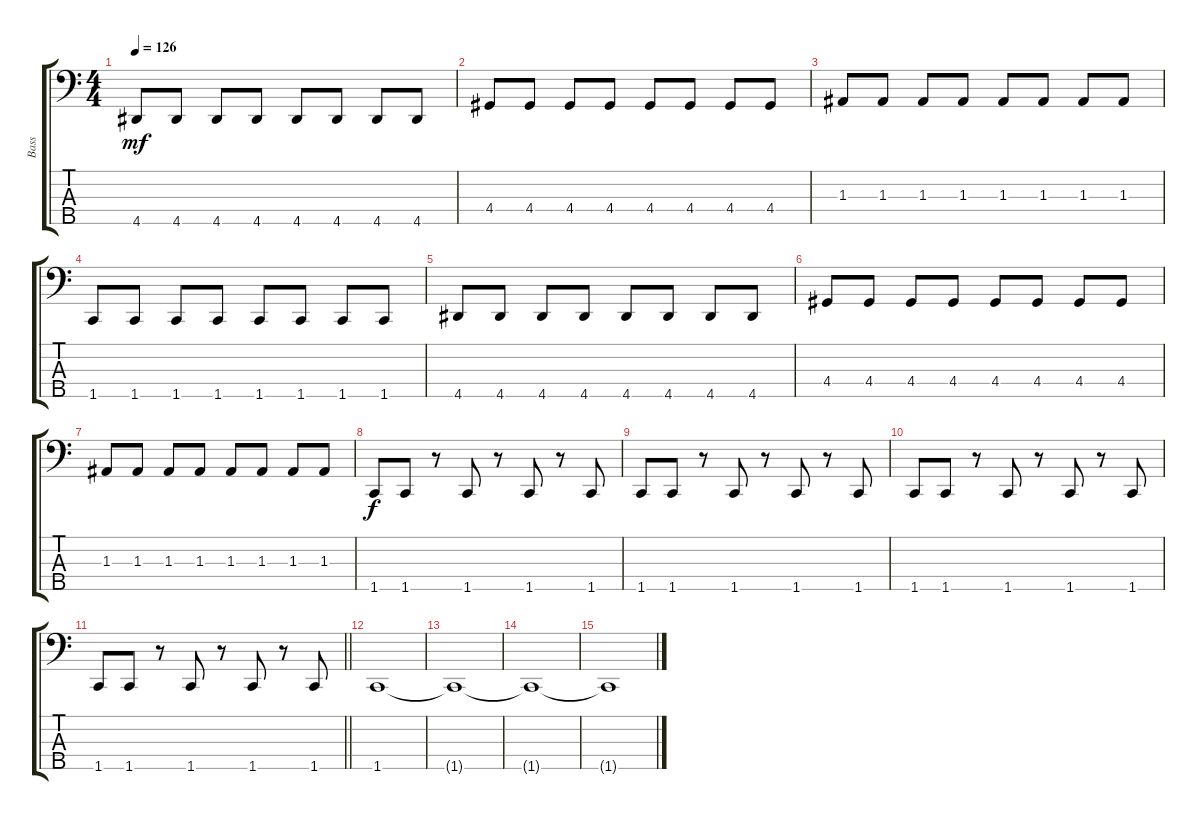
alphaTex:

\track ("Bass" "Bass") {instrument electricbassfinger}
\staff {score tabs}
\tuning (G2 D2 A1 E1 B0) {hide}
\ts (4 4)
\tempo 126
\clef f4
\ks c
4.5.8{dy mf} 4.5.8 4.5.8 4.5.8 4.5.8 4.5.8 4.5.8 4.5.8 |
4.4.8 4.4.8 4.4.8 4.4.8 4.4.8 4.4.8 4.4.8 4.4.8 |
1.3.8 1.3.8 1.3.8 1.3.8 1.3.8 1.3.8 1.3.8 1.3.8 |
1.5.8 1.5.8 1.5.8 1.5.8 1.5.8 1.5.8 1.5.8 1.5.8 |
4.5.8 4.5.8 4.5.8 4.5.8 4.5.8 4.5.8 4.5.8 4.5.8 |
4.4.8 4.4.8 4.4.8 4.4.8 4.4.8 4.4.8 4.4.8 4.4.8 |
1.3.8 1.3.8 1.3.8 1.3.8 1.3.8 1.3.8 1.3.8 1.3.8 |
1.5.8{dy f} 1.5.8 r.8 1.5.8 r.8 1.5.8 r.8 1.5.8 |
1.5.8 1.5.8 r.8 1.5.8 r.8 1.5.8 r.8 1.5.8 |
1.5.8 1.5.8 r.8 1.5.8 r.8 1.5.8 r.8 1.5.8 |
\barLineRight lightlight
1.5.8 1.5.8 r.8 1.5.8 r.8 1.5.8 r.8 1.5.8 |
1.5.1 |
1.5{t}.1 |
1.5{t}.1 |
1.5{t}.1
